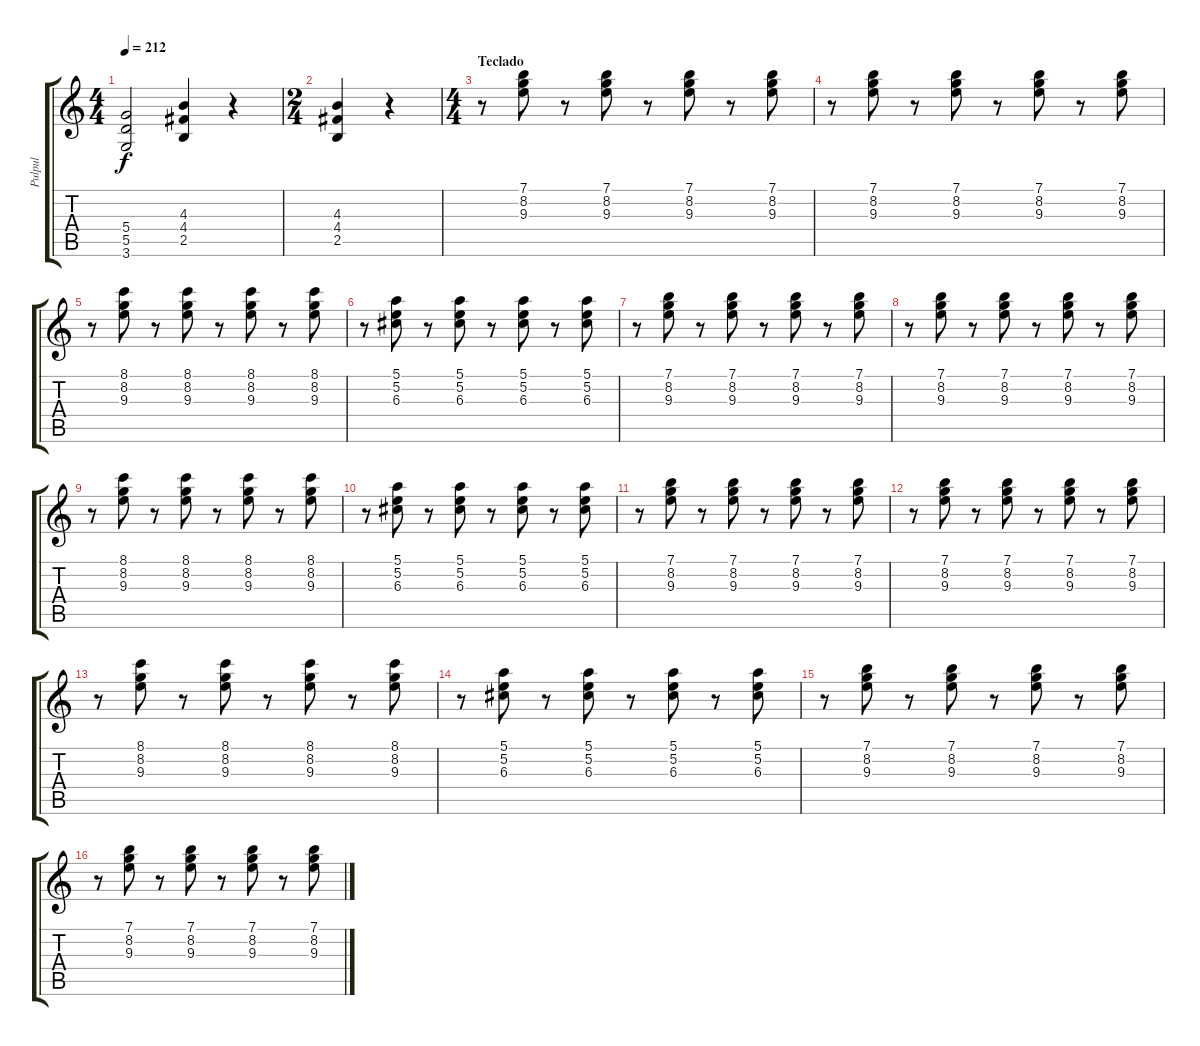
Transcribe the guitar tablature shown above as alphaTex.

\track ("Pulpul" "Pulpul") {instrument electricguitarclean}
\staff {score tabs}
\tuning (E4 B3 G3 D3 A2 E2) {hide}
\ts (4 4)
\tempo 212
\clef g2
\ks c
(5.4{t} 5.5{t} 3.6{t}).2{dy f} (4.3 4.4 2.5).4 r.4 |
\ts (2 4)
(4.3 4.4 2.5).4 r.4 |
\ts (4 4)
\section ("" "Teclado")
r.8{instrument electricguitarclean} (7.1 8.2 9.3).8 r.8 (7.1 8.2 9.3).8 r.8 (7.1 8.2 9.3).8 r.8 (7.1 8.2 9.3).8 |
r.8 (7.1 8.2 9.3).8 r.8 (7.1 8.2 9.3).8 r.8 (7.1 8.2 9.3).8 r.8 (7.1 8.2 9.3).8 |
r.8 (8.1 8.2 9.3).8 r.8 (8.1 8.2 9.3).8 r.8 (8.1 8.2 9.3).8 r.8 (8.1 8.2 9.3).8 |
r.8 (5.1 5.2 6.3).8 r.8 (5.1 5.2 6.3).8 r.8 (5.1 5.2 6.3).8 r.8 (5.1 5.2 6.3).8 |
r.8 (7.1 8.2 9.3).8 r.8 (7.1 8.2 9.3).8 r.8 (7.1 8.2 9.3).8 r.8 (7.1 8.2 9.3).8 |
r.8 (7.1 8.2 9.3).8 r.8 (7.1 8.2 9.3).8 r.8 (7.1 8.2 9.3).8 r.8 (7.1 8.2 9.3).8 |
r.8 (8.1 8.2 9.3).8 r.8 (8.1 8.2 9.3).8 r.8 (8.1 8.2 9.3).8 r.8 (8.1 8.2 9.3).8 |
r.8 (5.1 5.2 6.3).8 r.8 (5.1 5.2 6.3).8 r.8 (5.1 5.2 6.3).8 r.8 (5.1 5.2 6.3).8 |
r.8 (7.1 8.2 9.3).8 r.8 (7.1 8.2 9.3).8 r.8 (7.1 8.2 9.3).8 r.8 (7.1 8.2 9.3).8 |
r.8 (7.1 8.2 9.3).8 r.8 (7.1 8.2 9.3).8 r.8 (7.1 8.2 9.3).8 r.8 (7.1 8.2 9.3).8 |
r.8 (8.1 8.2 9.3).8 r.8 (8.1 8.2 9.3).8 r.8 (8.1 8.2 9.3).8 r.8 (8.1 8.2 9.3).8 |
r.8 (5.1 5.2 6.3).8 r.8 (5.1 5.2 6.3).8 r.8 (5.1 5.2 6.3).8 r.8 (5.1 5.2 6.3).8 |
r.8 (7.1 8.2 9.3).8 r.8 (7.1 8.2 9.3).8 r.8 (7.1 8.2 9.3).8 r.8 (7.1 8.2 9.3).8 |
r.8 (7.1 8.2 9.3).8 r.8 (7.1 8.2 9.3).8 r.8 (7.1 8.2 9.3).8 r.8 (7.1 8.2 9.3).8
